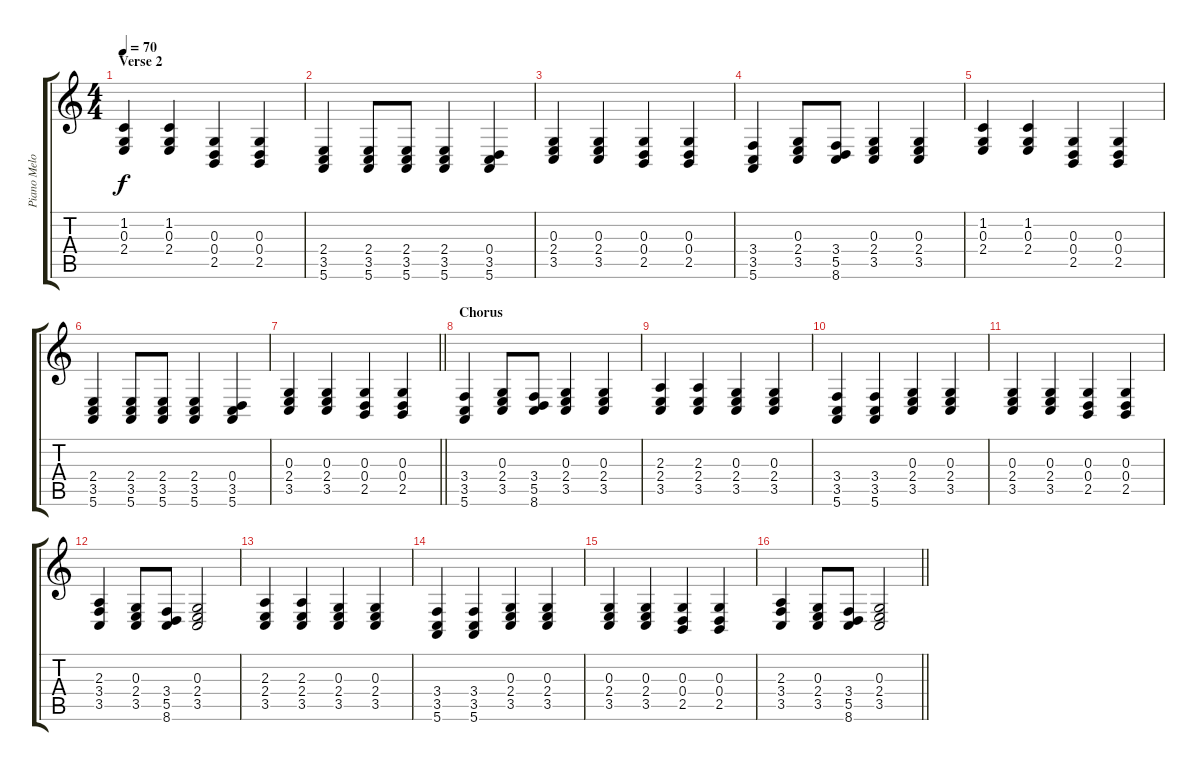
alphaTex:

\track ("Piano Melody (Paul McCartney)" "Piano Melo") {instrument acousticgrandpiano}
\staff {score tabs}
\tuning (E4 B3 G3 D3 A2 E2) {hide}
\ts (4 4)
\section ("" "Verse 2")
\tempo 70
\clef g2
\ks c
(1.2 0.3 2.4).4{dy f} (1.2 0.3 2.4).4 (0.3 0.4 2.5).4 (0.3 0.4 2.5).4 |
(2.4 3.5 5.6).4 (2.4 3.5 5.6).8 (2.4 3.5 5.6).8 (2.4 3.5 5.6).4 (0.4 3.5 5.6).4 |
(0.3 2.4 3.5).4 (0.3 2.4 3.5).4 (0.3 0.4 2.5).4 (0.3 0.4 2.5).4 |
(3.4 3.5 5.6).4 (0.3 2.4 3.5).8 (3.4 5.5 8.6).8 (0.3 2.4 3.5).4 (0.3 2.4 3.5).4 |
(1.2 0.3 2.4).4 (1.2 0.3 2.4).4 (0.3 0.4 2.5).4 (0.3 0.4 2.5).4 |
(2.4 3.5 5.6).4 (2.4 3.5 5.6).8 (2.4 3.5 5.6).8 (2.4 3.5 5.6).4 (0.4 3.5 5.6).4 |
\barLineRight lightlight
(0.3 2.4 3.5).4 (0.3 2.4 3.5).4 (0.3 0.4 2.5).4 (0.3 0.4 2.5).4 |
\section ("" "Chorus")
(3.4 3.5 5.6).4 (0.3 2.4 3.5).8 (3.4 5.5 8.6).8 (0.3 2.4 3.5).4 (0.3 2.4 3.5).4 |
(2.3 2.4 3.5).4 (2.3 2.4 3.5).4 (0.3 2.4 3.5).4 (0.3 2.4 3.5).4 |
(3.4 3.5 5.6).4 (3.4 3.5 5.6).4 (0.3 2.4 3.5).4 (0.3 2.4 3.5).4 |
(0.3 2.4 3.5).4 (0.3 2.4 3.5).4 (0.3 0.4 2.5).4 (0.3 0.4 2.5).4 |
(2.3 3.4 3.5).4 (0.3 2.4 3.5).8 (3.4 5.5 8.6).8 (0.3 2.4 3.5).2 |
(2.3 2.4 3.5).4 (2.3 2.4 3.5).4 (0.3 2.4 3.5).4 (0.3 2.4 3.5).4 |
(3.4 3.5 5.6).4 (3.4 3.5 5.6).4 (0.3 2.4 3.5).4 (0.3 2.4 3.5).4 |
(0.3 2.4 3.5).4 (0.3 2.4 3.5).4 (0.3 0.4 2.5).4 (0.3 0.4 2.5).4 |
\barLineRight lightlight
(2.3 3.4 3.5).4 (0.3 2.4 3.5).8 (3.4 5.5 8.6).8 (0.3 2.4 3.5).2
